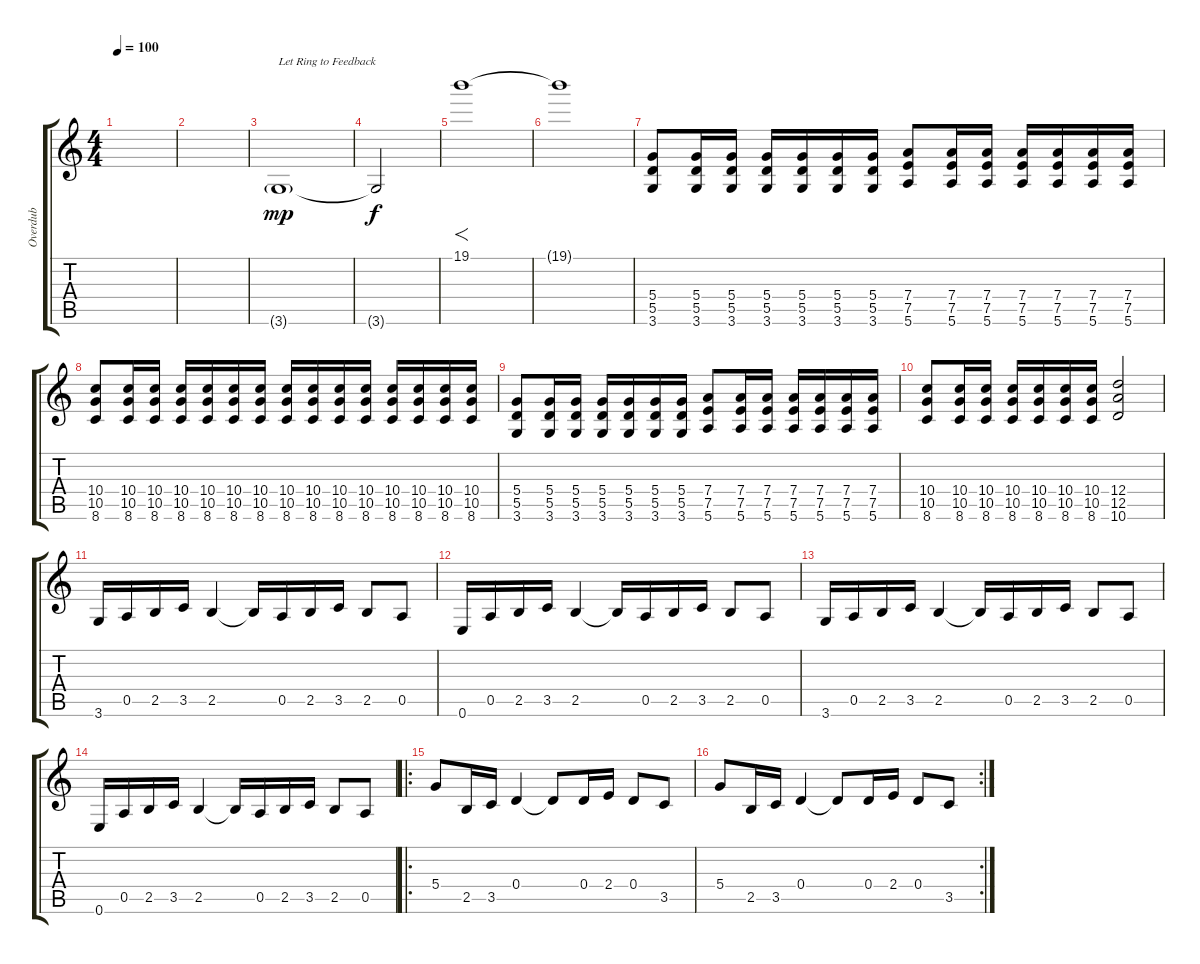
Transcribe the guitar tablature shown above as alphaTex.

\track ("Overdub" "Overdub") {instrument electricbasspick}
\staff {score tabs}
\tuning (E4 B3 G3 D3 A2 E2) {hide}
\ts (4 4)
\tempo 100
\clef g2
\ks c
|
|
3.6{g}.1{txt "Let Ring to Feedback" dy mp} |
3.6{t}.2{dy f} |
19.1.1{f} |
19.1{t}.1 |
(5.4 5.5 3.6).8 (5.4 5.5 3.6).16 (5.4 5.5 3.6).16 (5.4 5.5 3.6).16 (5.4 5.5 3.6).16 (5.4 5.5 3.6).16 (5.4 5.5 3.6).16 (7.4 7.5 5.6).8 (7.4 7.5 5.6).16 (7.4 7.5 5.6).16 (7.4 7.5 5.6).16 (7.4 7.5 5.6).16 (7.4 7.5 5.6).16 (7.4 7.5 5.6).16 |
(10.4 10.5 8.6).8 (10.4 10.5 8.6).16 (10.4 10.5 8.6).16 (10.4 10.5 8.6).16 (10.4 10.5 8.6).16 (10.4 10.5 8.6).16 (10.4 10.5 8.6).16 (10.4 10.5 8.6).16 (10.4 10.5 8.6).16 (10.4 10.5 8.6).16 (10.4 10.5 8.6).16 (10.4 10.5 8.6).16 (10.4 10.5 8.6).16 (10.4 10.5 8.6).16 (10.4 10.5 8.6).16 |
(5.4 5.5 3.6).8 (5.4 5.5 3.6).16 (5.4 5.5 3.6).16 (5.4 5.5 3.6).16 (5.4 5.5 3.6).16 (5.4 5.5 3.6).16 (5.4 5.5 3.6).16 (7.4 7.5 5.6).8 (7.4 7.5 5.6).16 (7.4 7.5 5.6).16 (7.4 7.5 5.6).16 (7.4 7.5 5.6).16 (7.4 7.5 5.6).16 (7.4 7.5 5.6).16 |
(10.4 10.5 8.6).8 (10.4 10.5 8.6).16 (10.4 10.5 8.6).16 (10.4 10.5 8.6).16 (10.4 10.5 8.6).16 (10.4 10.5 8.6).16 (10.4 10.5 8.6).16 (12.4 12.5 10.6).2 |
3.6.16 0.5.16 2.5.16 3.5.16 2.5.4 2.5{t}.16 0.5.16 2.5.16 3.5.16 2.5.8 0.5.8 |
0.6.16 0.5.16 2.5.16 3.5.16 2.5.4 2.5{t}.16 0.5.16 2.5.16 3.5.16 2.5.8 0.5.8 |
3.6.16 0.5.16 2.5.16 3.5.16 2.5.4 2.5{t}.16 0.5.16 2.5.16 3.5.16 2.5.8 0.5.8 |
0.6.16 0.5.16 2.5.16 3.5.16 2.5.4 2.5{t}.16 0.5.16 2.5.16 3.5.16 2.5.8 0.5.8 |
\ro
5.4.8 2.5.16 3.5.16 0.4.4 0.4{t}.8 0.4.16 2.4.16 0.4.8 3.5.8 |
\rc 2
5.4.8 2.5.16 3.5.16 0.4.4 0.4{t}.8 0.4.16 2.4.16 0.4.8 3.5.8
